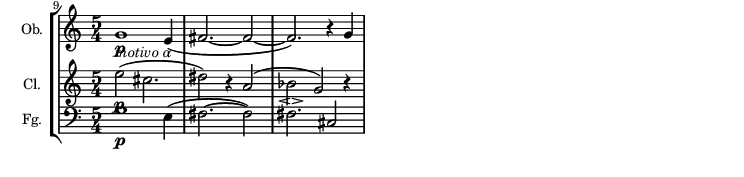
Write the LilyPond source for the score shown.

\version "2.10.33"

\include "../config/lib.ly"

#(set-global-staff-size 12.5)

global = {
  \time 5/4
  \set Score.currentBarNumber = #9
  \bar ""
  \bracketUp
}

flauta = {
  \relative c' {
  }
}

oboe = {
  \relative c'' {
    g1\p e4(
    fis2.~ fis2~
    fis2.) r4 g~
  }
}

clarinete = {
  \relative c'' {
    e2\p^\markup{\italic{motivo #(ly:export (ly:wide-char->utf-8 #x3B1))}}( cis2.
    dis2) r4 a2(
    bes2 g2) r4
  }
}

fagote = {
  \clef bass
  \relative c' {
    g1\p e4(
    fis2.~ fis2)
    fis2.\espressivo cis2(
  }
}

trompa = {
}

\score {
  \new StaffGroup <<
    \new Staff <<
      \set Staff.instrumentName = \markup {\hcenter-in #5 "Ob."}
      \global
      \oboe
    >>
    \new Staff <<
      \set Staff.instrumentName = \markup {\hcenter-in #5 "Cl."}
      \global
      \clarinete
    >>
    \new Staff <<
      \set Staff.instrumentName = \markup {\hcenter-in #5 "Fg."}
      \global
      \fagote
    >>
  >>
  \layout {
    \context {
      \Staff \consists "Horizontal_bracket_engraver"
    }
  }
}
\paper {
  paper-width = 12.6\cm
  paper-height = 3\cm
  line-width = 13.5\cm
  top-margin = -.1\cm
  left-margin = -1.2\cm
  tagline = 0
  indent = #0
}
